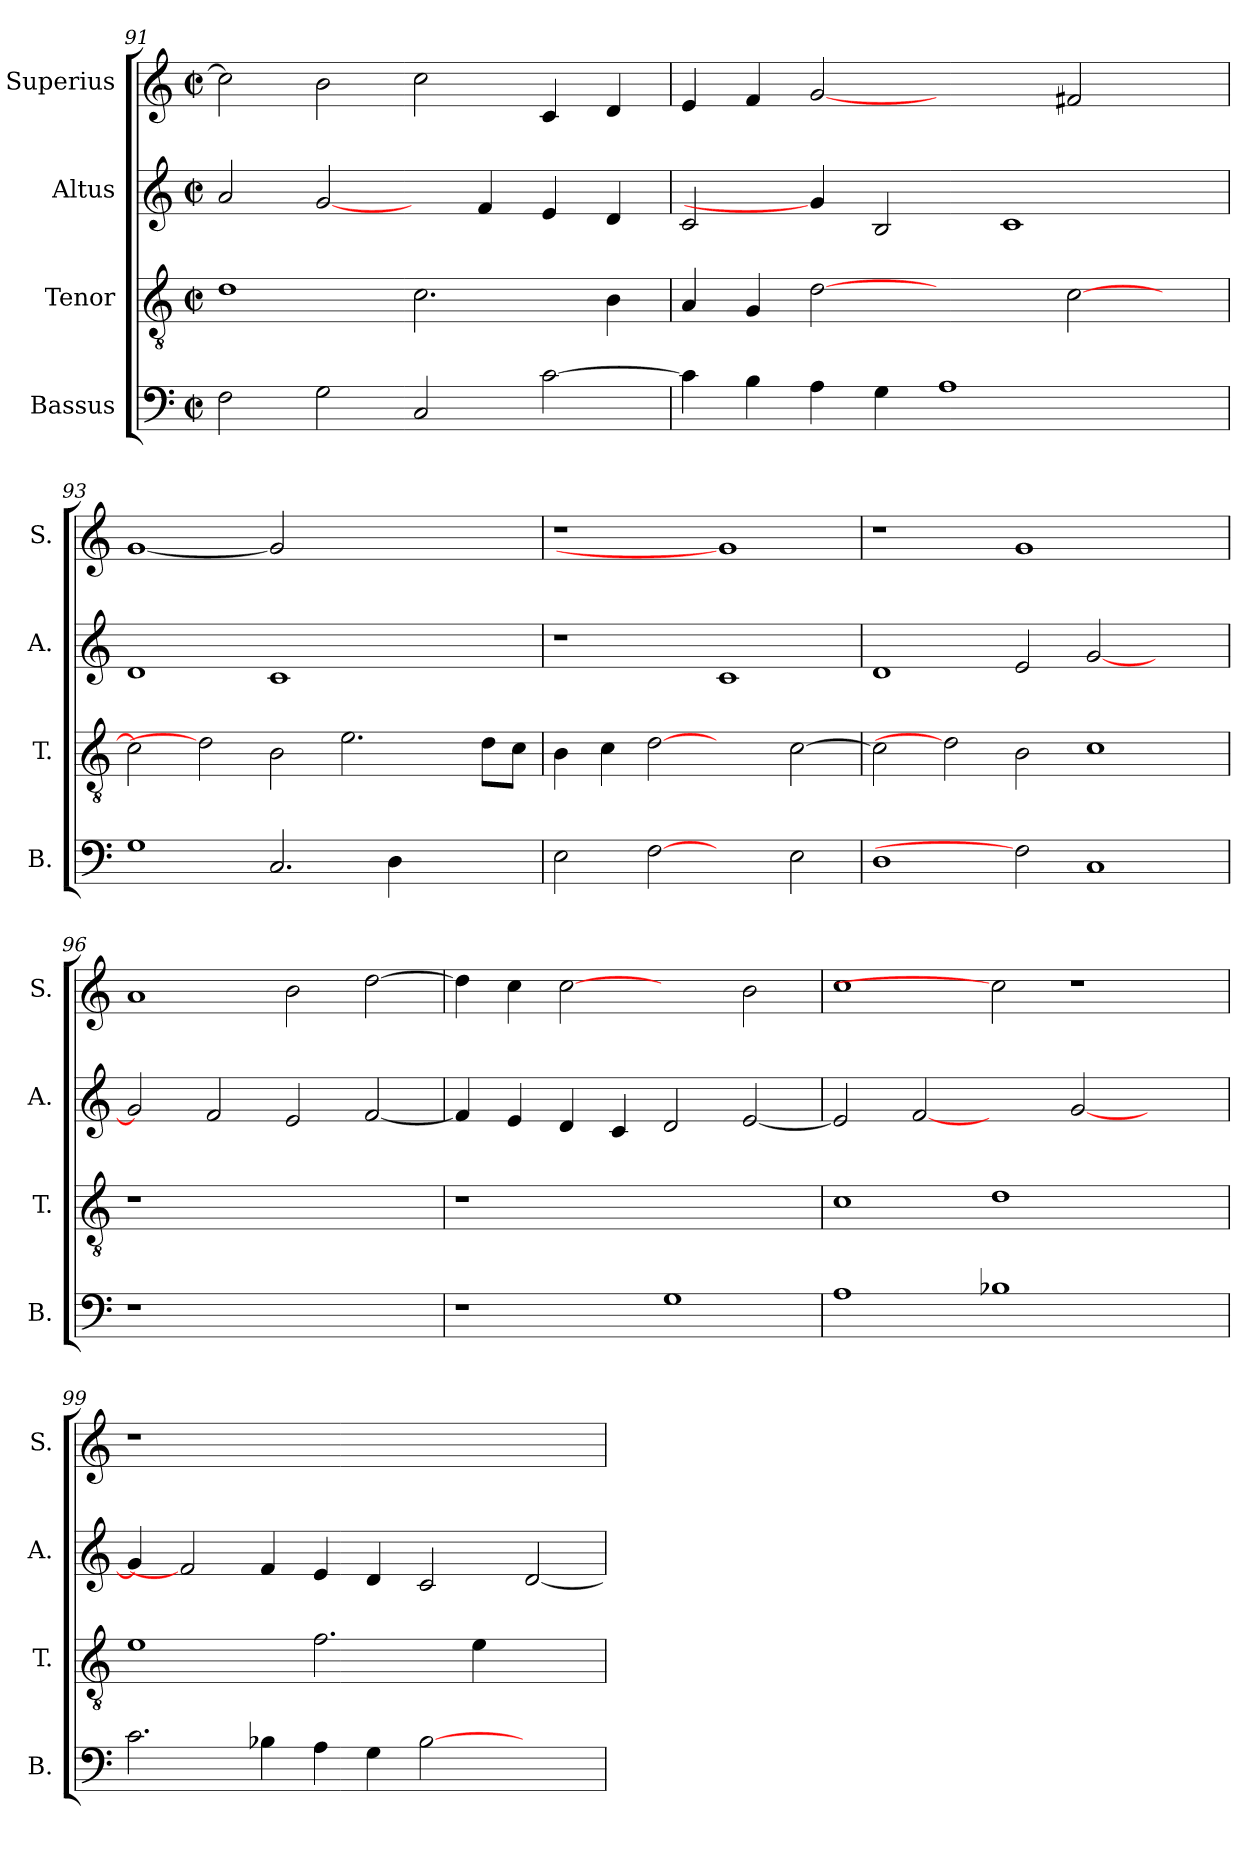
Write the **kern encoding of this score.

**kern	**kern	**kern	**kern
*part4	*part3	*part2	*part1
*staff4	*staff3	*staff2	*staff1
*I"Bassus	*I"Tenor	*I"Altus	*I"Superius
*I'B.	*I'T.	*I'A.	*I'S.
!!LO:LB:g=z
*clefF4	*clefGv2	*clefG2	*clefG2
*	*ITrd7c12	*	*
*k[]	*k[]	*k[]	*k[]
*C:	*C:	*C:	*C:
*M2/2	*M2/2	*M2/2	*M2/2
*met(c|)	*met(c|)	*met(c|)	*met(c|)
=91	=91	=91	=91
2Fi\	1Di	2ai/	2cci\]
2Gi\	.	[2gi/	2bi\
2Ci/	2.Ci\	4ryy	2cci\
.	.	4fi/	.
[>2ci\	.	4ei/	4ci/
.	4BBi\	4di/	4di/
=92	=92	=92	=92
4ci\]	4AAi/	2ci/	4ei/
4Bi\	4GGi/	.	4fi/
4Ai\	[2Di	4gi/]	[2gi
4Gi\	.	2Bi/	.
1Ai	2ryy	.	2ryy
.	.	1ci	.
.	[>2Ci\	.	2f#Xi/
4ryy	4ryy	.	4ryy
=93	=93	=93	=93
1Gi	2Ci\]	1di	[1gi
.	2Di]	.	.
2.Ci/	2BBi\	1ci	2gi]
.	2.Ei\	.	1ryy
4Di\	.	.	.
2ryy	.	2ryy	.
.	8Di\L	.	.
.	8Ci\J	.	.
=94	=94	=94	=94
!	!	!	!LO:N:vis=1
2Ei\	4BBi\	1r	1r
.	4Ci\	.	.
[2Fi	[2Di	.	.
2ryy	2ryy	1ci	1gi]
2Ei\	[>2Ci\	.	.
=95	=95	=95	=95
1Di	2Ci\]	1di	1r
.	2Di]	.	.
2Fi]	2BBi\	2ei/	1gi
1Ci	1Ci	[<2gi/	.
.	.	2ryy	2ryy
!!LO:PB:g=z
=96	=96	=96	=96
!LO:N:vis=1	!LO:N:vis=1	!	!
1r	1r	2gi/]	1ai
.	.	2fi/	.
1ryy	1ryy	2ei/	2bi\
.	.	[<2fi/	[>2ddi\
=97	=97	=97	=97
!	!LO:N:vis=1	!	!
1r	1r	4fi/]	4ddi\]
.	.	4ei/	4cci\
.	.	4di/	[2cci
.	.	4ci/	.
1Gi	1ryy	2di/	2ryy
.	.	[<2ei/	2bi\
=98	=98	=98	=98
1Ai	1Ci	2ei/]	1cci
.	.	[2fi	.
1B-Xi	1Di	2ryy	2cci]
.	.	[<2gi/	1r
2ryy	2ryy	2ryy	.
=99	=99	=99	=99
!	!	!	!LO:N:vis=1
2.ci\	1Ei	4gi/]	1r
.	.	2fi]	.
4B-Xi\	.	4fi/	.
4Ai\	2.Fi\	4ei/	1.ryy
4Gi\	.	4di/	.
[>2B-i\	.	2ci/	.
.	4Ei\	.	.
2ryy	2ryy	[<2di/	.
=	=	=	=
*-	*-	*-	*-
